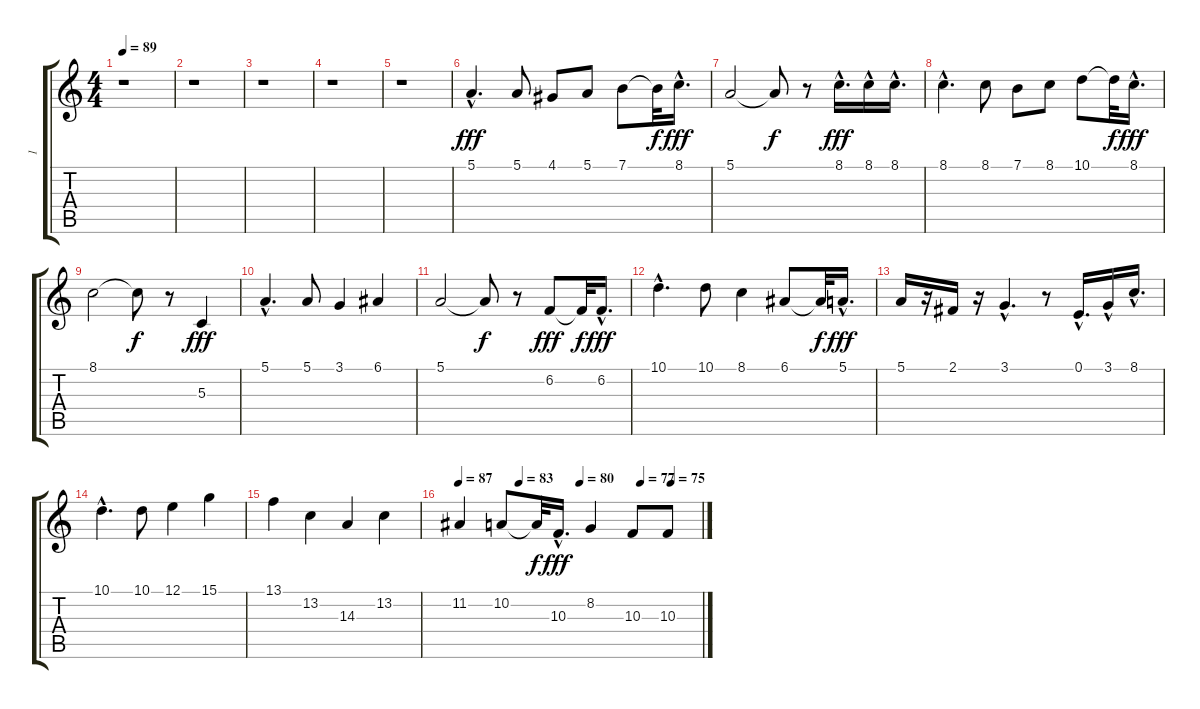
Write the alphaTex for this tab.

\track ("1" "1") {instrument frenchhorn}
\staff {score tabs}
\tuning (E4 B3 G3 D3 A2 E2) {hide}
\ts (4 4)
\tempo 89
\clef g2
\ks c
r.1{dy fff} |
r.1 |
r.1 |
r.1 |
r.1 |
5.1{hac}.4{d} 5.1.8 4.1.8 5.1.8 7.1.8 7.1{t}.32{dy f} 8.1{hac}.16{d dy fff} |
5.1.2 5.1{t}.8{dy f} r.8 8.1{hac}.16{d dy fff} 8.1{hac}.16 8.1{hac}.16{d} |
8.1{hac}.4{d} 8.1.8 7.1.8 8.1.8 10.1.8 10.1{t}.32{dy f} 8.1{hac}.16{d dy fff} |
8.1.2 8.1{t}.8{dy f} r.8 5.3.4{dy fff} |
5.1{hac}.4{d} 5.1.8 3.1.4 6.1.4 |
5.1.2 5.1{t}.8{dy f} r.8 6.2.8{dy fff} 6.2{t}.32{dy f} 6.2{hac}.16{d dy fff} |
10.1{hac}.4{d} 10.1.8 8.1.4 6.1.8 6.1{t}.32{dy f} 5.1{hac}.16{d dy fff} |
5.1.16 r.16 2.1.16 r.16 3.1{hac}.4{d} r.8 0.1{hac}.16{d} 3.1{hac}.16 8.1{hac}.16{d} |
10.1{hac}.4{d} 10.1.8 12.1.4 15.1.4 |
13.1.4 13.2.4 14.3.4 13.2.4 |
\tempo 87
\tempo (83 0.25)
\tempo (80 0.5)
\tempo (77 0.75)
\tempo (75 0.875)
11.2.4 10.2.8 10.2{t}.32{dy f} 10.3{hac}.16{d dy fff} 8.2.4 10.3.8 10.3.8
